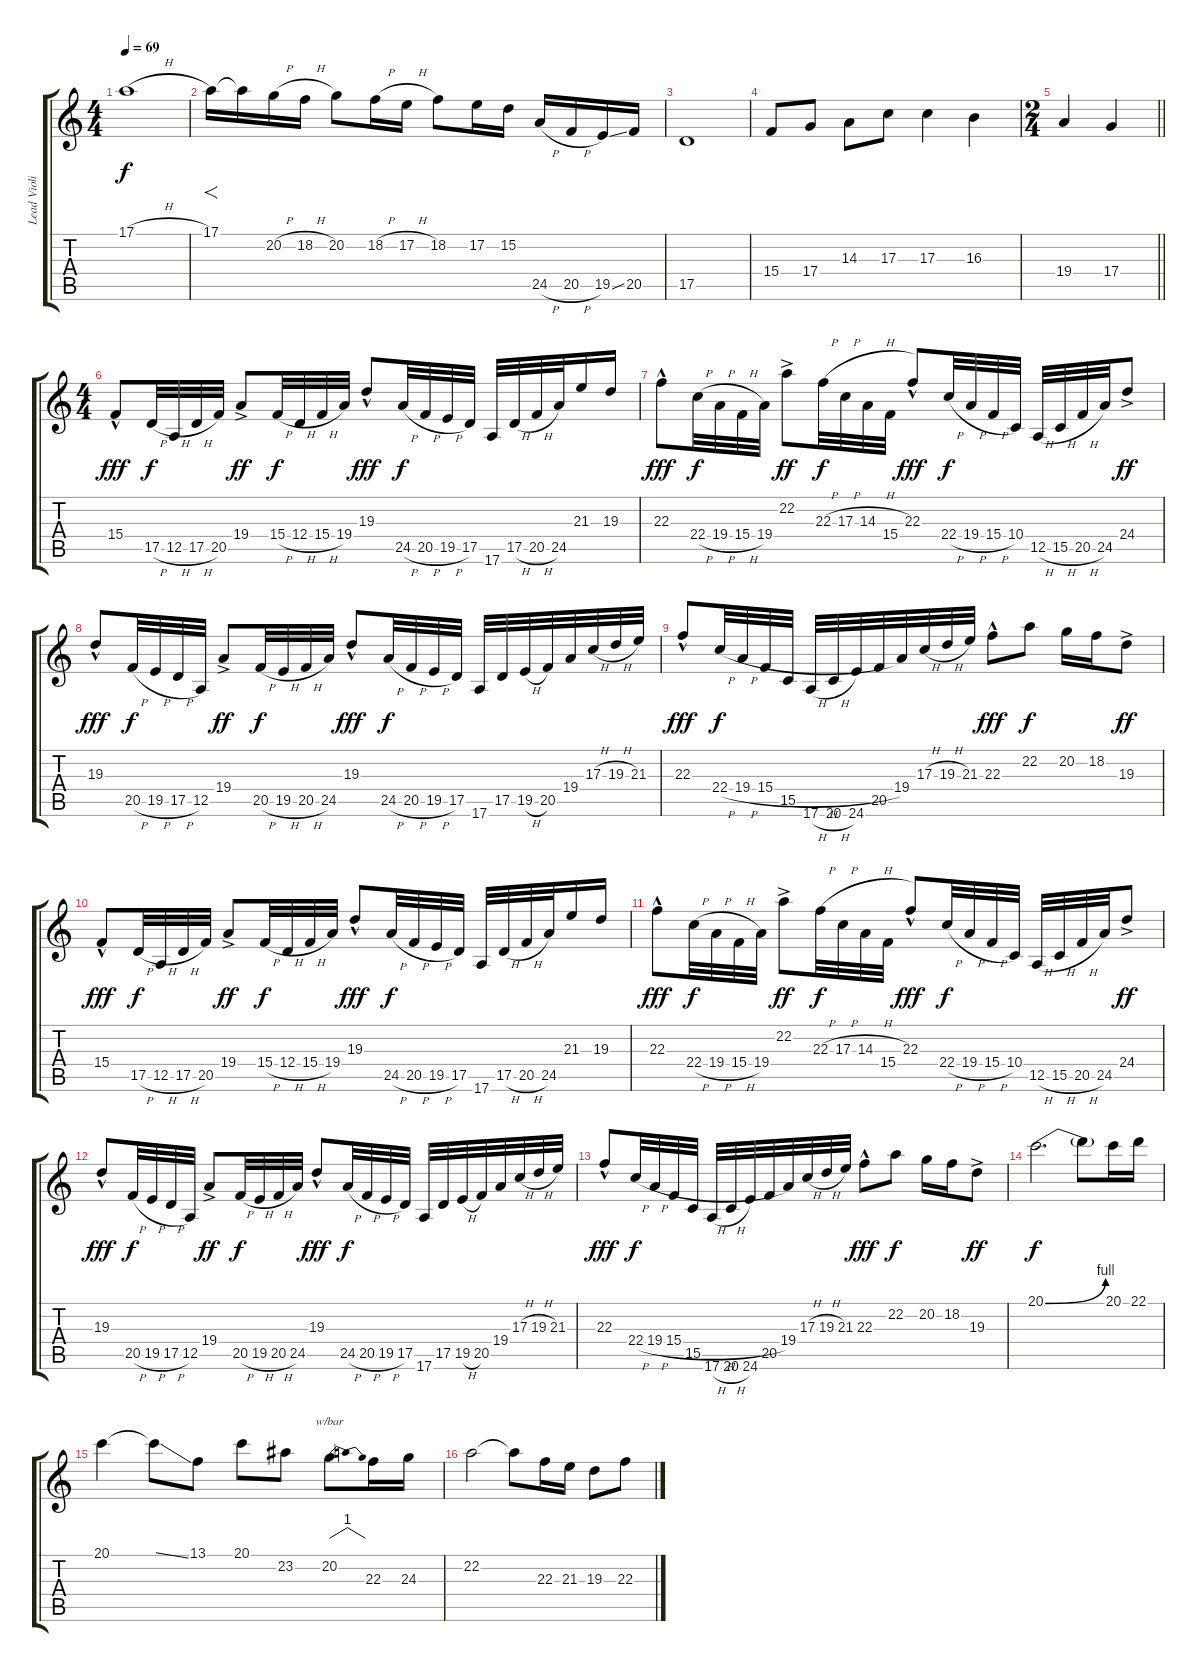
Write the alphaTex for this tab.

\track ("Lead Violin" "Lead Violi") {instrument violin}
\staff {score tabs}
\tuning (E4 B3 G3 D3 A2 E2) {hide}
\ts (4 4)
\tempo 69
\clef g2
\ks aminor
17.1{h}.1{dy f} |
17.1.16{f} 17.1{t}.16 20.2{h}.16 18.2{h}.16 20.2.8 18.2{h}.16 17.2{h}.16 18.2.8 17.2.16 15.2.16 24.5{h}.16 20.5{h}.16 19.5{ss}.16 20.5.16 |
17.5.1 |
15.4.8 17.4.8 14.3.8 17.3.8 17.3.4 16.3.4 |
\ts (2 4)
\barLineRight lightlight
19.4.4 17.4.4 |
\ts (4 4)
15.4{hac}.8{dy fff} 17.5{h}.32{dy f} 12.5{h}.32 17.5{h}.32 20.5.32 19.4{ac}.8{dy ff} 15.4{h}.32{dy f} 12.4{h}.32 15.4{h}.32 19.4.32 19.3{hac}.8{dy fff} 24.5{h}.32{dy f} 20.5{h}.32 19.5{h}.32 17.5.32 17.6.32 17.5{h}.32 20.5{h}.32 24.5.32 21.3.16 19.3.16 |
22.3{hac}.8{dy fff} 22.4{h}.32{dy f} 19.4{h}.32 15.4{h}.32 19.4.32 22.2{ac}.8{dy ff} 22.3{h}.32{dy f} 17.3{h}.32 14.3{h}.32 15.4.32 22.3{hac}.8{dy fff} 22.4{h}.32{dy f} 19.4{h}.32 15.4{h}.32 10.4.32 12.5{h}.32 15.5{h}.32 20.5{h}.32 24.5.32 24.4{ac}.8{dy ff} |
19.3{hac}.8{dy fff} 20.5{h}.32{dy f} 19.5{h}.32 17.5{h}.32 12.5.32 19.4{ac}.8{dy ff} 20.5{h}.32{dy f} 19.5{h}.32 20.5{h}.32 24.5.32 19.3{hac}.8{dy fff} 24.5{h}.32{dy f} 20.5{h}.32 19.5{h}.32 17.5.32 17.6.32 17.5.32 19.5{h}.32 20.5.32 19.4.32 17.3{h}.32 19.3{h}.32 21.3.32 |
22.3{hac}.8{dy fff} 22.4{h}.32{dy f} 19.4{h}.32 15.4{h}.32 15.5.32 17.6{h}.32 20.6{h}.32 24.6.32 20.5.32 19.4.32 17.3{h}.32 19.3{h}.32 21.3.32 22.3{hac}.8{dy fff} 22.2.8{dy f} 20.2.16 18.2.16 19.3{ac}.8{dy ff} |
15.4{hac}.8{dy fff} 17.5{h}.32{dy f} 12.5{h}.32 17.5{h}.32 20.5.32 19.4{ac}.8{dy ff} 15.4{h}.32{dy f} 12.4{h}.32 15.4{h}.32 19.4.32 19.3{hac}.8{dy fff} 24.5{h}.32{dy f} 20.5{h}.32 19.5{h}.32 17.5.32 17.6.32 17.5{h}.32 20.5{h}.32 24.5.32 21.3.16 19.3.16 |
22.3{hac}.8{dy fff} 22.4{h}.32{dy f} 19.4{h}.32 15.4{h}.32 19.4.32 22.2{ac}.8{dy ff} 22.3{h}.32{dy f} 17.3{h}.32 14.3{h}.32 15.4.32 22.3{hac}.8{dy fff} 22.4{h}.32{dy f} 19.4{h}.32 15.4{h}.32 10.4.32 12.5{h}.32 15.5{h}.32 20.5{h}.32 24.5.32 24.4{ac}.8{dy ff} |
19.3{hac}.8{dy fff} 20.5{h}.32{dy f} 19.5{h}.32 17.5{h}.32 12.5.32 19.4{ac}.8{dy ff} 20.5{h}.32{dy f} 19.5{h}.32 20.5{h}.32 24.5.32 19.3{hac}.8{dy fff} 24.5{h}.32{dy f} 20.5{h}.32 19.5{h}.32 17.5.32 17.6.32 17.5.32 19.5{h}.32 20.5.32 19.4.32 17.3{h}.32 19.3{h}.32 21.3.32 |
22.3{hac}.8{dy fff} 22.4{h}.32{dy f} 19.4{h}.32 15.4{h}.32 15.5.32 17.6{h}.32 20.6{h}.32 24.6.32 20.5.32 19.4.32 17.3{h}.32 19.3{h}.32 21.3.32 22.3{hac}.8{dy fff} 22.2.8{dy f} 20.2.16 18.2.16 19.3{ac}.8{dy ff} |
20.1{be (bend 0 0 60 4)}.2{d dy f} 20.1{t}.8 20.1.16 22.1.16 |
20.1.4 20.1{ss t}.8 13.1.8 20.1.8 23.2.8 20.2.8{tbe (dip default 0 0 22 4 60 0)} 22.3.16 24.3.16 |
22.2.2 22.2{t}.8 22.3.16 21.3.16 19.3.8 22.3.8
